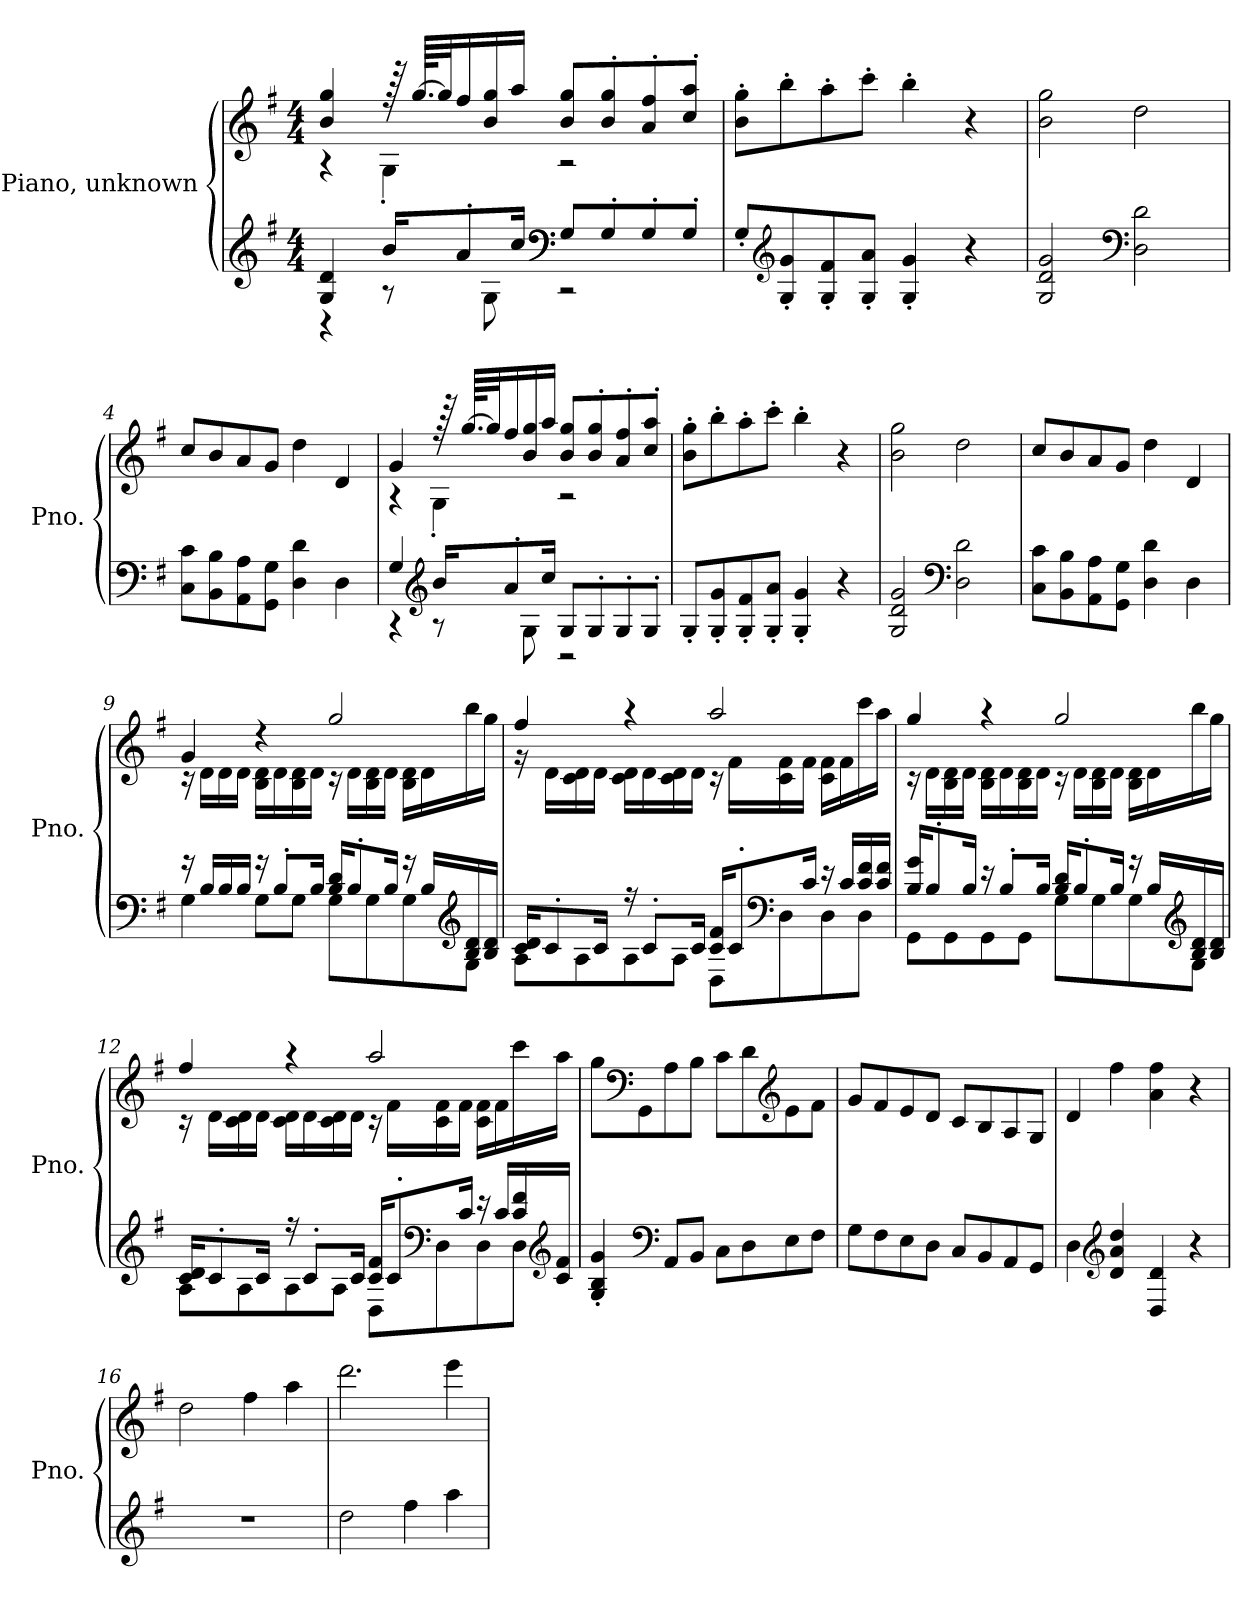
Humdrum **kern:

**kern	**kern
*part1	*part1
*staff2	*staff1
*I"Piano, unknown	*
*I'Pno.	*
*clefG2	*clefG2
*k[f#]	*k[f#]
*M4/4	*M4/4
*MM120	*MM120
=1	=1
*^	*^
4G/ 4d/	4r	4b/ 4gg/	4r
16b/KL	8r	128r	4G'\
.	.	[64.gg/KLLL	.
.	.	32gg/J]	.
8a'/	.	16ff#/	.
.	8G\	16b/ 16gg/	.
16cc/Jk	.	16aa/JJ	.
*clefF4	*	*	*
8G/L	2r	8b/ 8gg/L	2r
8G'/	.	8b/' 8gg/'	.
8G'/	.	8a/' 8ff#/'	.
8G'/J	.	8cc/' 8aa/'J	.
*v	*v	*	*
*	*v	*v
=2	=2
8G'/L	8b\' 8gg\'L
*clefG2	*
8G/' 8g/'	8bb'\
8G/' 8f#/'	8aa'\
8G/' 8a/'J	8ccc'\J
4G/' 4g/'	4bb'\
4r	4r
=3	=3
2G/ 2d/ 2g/	2b\ 2gg\
*clefF4	*
2D\ 2d\	2dd\
=4	=4
8C\ 8c\L	8cc/L
8BB\ 8B\	8b/
8AA\ 8A\	8a/
8GG\ 8G\J	8g/J
4D\ 4d\	4dd\
4D\	4d/
!!LO:LB:g=z
=5	=5
*^	*^
4G/	4r	4g/	4r
*clefG2	*	*	*
16b/KL	8r	128r	4G'\
.	.	[64.gg/KLLL	.
.	.	32gg/J]	.
8a'/	.	16ff#/	.
.	8G\	16b/ 16gg/	.
16cc/Jk	.	16aa/JJ	.
8G/L	2r	8b/ 8gg/L	2r
8G'/	.	8b/' 8gg/'	.
8G'/	.	8a/' 8ff#/'	.
8G'/J	.	8cc/' 8aa/'J	.
*v	*v	*	*
*	*v	*v
=6	=6
8G'/L	8b\' 8gg\'L
8G/' 8g/'	8bb'\
8G/' 8f#/'	8aa'\
8G/' 8a/'J	8ccc'\J
4G/' 4g/'	4bb'\
4r	4r
=7	=7
2G/ 2d/ 2g/	2b\ 2gg\
*clefF4	*
2D\ 2d\	2dd\
=8	=8
8C\ 8c\L	8cc/L
8BB\ 8B\	8b/
8AA\ 8A\	8a/
8GG\ 8G\J	8g/J
4D\ 4d\	4dd\
4D\	4d/
!!LO:LB:g=z
=9	=9
*^	*^
16r	4G\	4g/	16r
16B/LL	.	.	16d\LL
16B/	.	.	16d\
16B/JJ	.	.	16d\JJ
16r	8G\L	4r	16B\ 16d\LL
8B'/L	.	.	16d\
.	8G\J	.	16B\ 16d\
16B/Jk	.	.	16d\JJ
16B/ 16d/KL	8G\L	2gg/	16r
8B'/	.	.	16d\LL
.	8G\	.	16B\ 16d\
16B/Jk	.	.	16d\JJ
16r	8G\	.	16B\ 16d\LL
16B/LL	.	.	16d\
*clefG2	*	*	*
16B/ 16d/	8G\J	.	16bb\
16B/ 16d/JJ	.	.	16gg\JJ
=10	=10	=10	=10
16c/ 16d/KL	8A\L	4ff#/	16r
8c'/	.	.	16d\LL
.	8A\	.	16c\ 16d\
16c/Jk	.	.	16d\JJ
16r	8A\	4r	16c\ 16d\LL
8c'/L	.	.	16d\
.	8A\J	.	16c\ 16d\
16c/Jk	.	.	16d\JJ
16c/ 16f#/KL	8D\L	2aa/	16r
8c'/	.	.	16f#\LL
*clefF4	*	*	*
.	8D\	.	16c\ 16f#\
16c/Jk	.	.	16f#\JJ
16r	8D\	.	16c\ 16f#\LL
16c/LL	.	.	16f#\
16c/ 16f#/	8D\J	.	16ccc\
16c/ 16f#/JJ	.	.	16aa\JJ
!!LO:LB:g=z	!!
=11	=11	=11	=11
16B/ 16g/KL	8GG\L	4gg/	16r
8B'/	.	.	16d\LL
.	8GG\	.	16B\ 16d\
16B/Jk	.	.	16d\JJ
16r	8GG\	4r	16B\ 16d\LL
8B'/L	.	.	16d\
.	8GG\J	.	16B\ 16d\
16B/Jk	.	.	16d\JJ
16B/ 16d/KL	8G\L	2gg/	16r
8B'/	.	.	16d\LL
.	8G\	.	16B\ 16d\
16B/Jk	.	.	16d\JJ
16r	8G\	.	16B\ 16d\LL
16B/LL	.	.	16d\
*clefG2	*	*	*
16B/ 16d/	8G\J	.	16bb\
16B/ 16d/JJ	.	.	16gg\JJ
=12	=12	=12	=12
16c/ 16d/KL	8A\L	4ff#/	16r
8c'/	.	.	16d\LL
.	8A\	.	16c\ 16d\
16c/Jk	.	.	16d\JJ
16r	8A\	4r	16c\ 16d\LL
8c'/L	.	.	16d\
.	8A\J	.	16c\ 16d\
16c/Jk	.	.	16d\JJ
16c/ 16f#/KL	8D\L	2aa/	16r
8c'/	.	.	16f#\LL
*clefF4	*	*	*
.	8D\	.	16c\ 16f#\
16c/Jk	.	.	16f#\JJ
16r	8D\	.	16c\ 16f#\LL
16c/LL	.	.	16f#\
16c/ 16f#/	8D\J	.	16ccc\
*clefG2	*	*	*
16c/ 16f#/JJ	.	.	16aa\JJ
*v	*v	*	*
*	*v	*v
!!LO:LB:g=z
=13	=13
4G/' 4B/' 4g/'	8gg\L
*	*clefF4
.	8GG\
*clefF4	*
8AA/L	8A\
8BB/J	8B\J
8C\L	8c\L
8D\	8d\
*	*clefG2
8E\	8e\
8F#\J	8f#\J
=14	=14
8G\L	8g/L
8F#\	8f#/
8E\	8e/
8D\J	8d/J
8C/L	8c/L
8BB/	8B/
8AA/	8A/
8GG/J	8G/J
=15	=15
4D\	4d/
*clefG2	*
4d/ 4a/ 4dd/	4ff#\
4D/ 4d/	4a\ 4ff#\
4r	4r
=16	=16
1r	2dd\
.	4ff#\
.	4aa\
=17	=17
2dd\	2.ddd\
4ff#\	.
4aa\	4eee\
=	=
*-	*-
